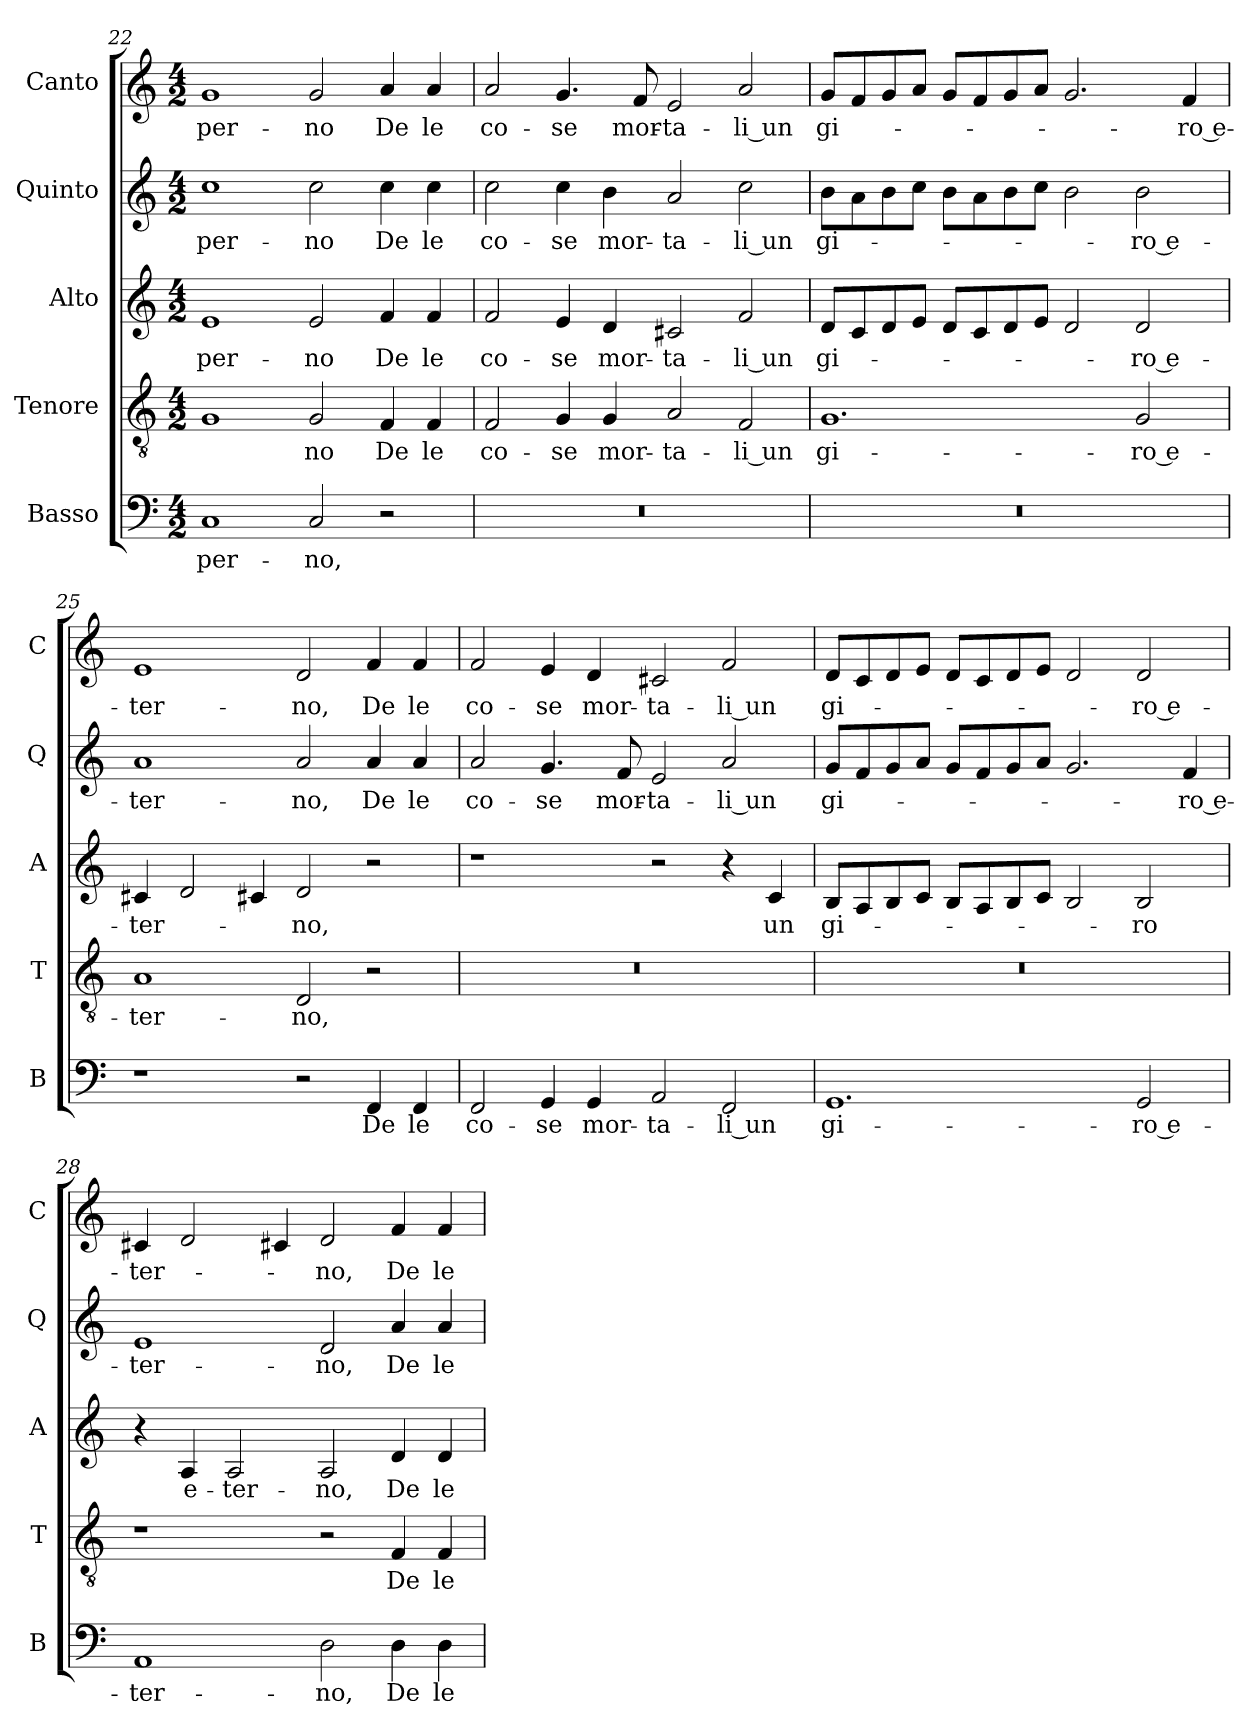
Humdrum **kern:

**kern	**text	**kern	**text	**kern	**text	**kern	**text	**kern	**text
*part5	*part5	*part4	*part4	*part3	*part3	*part2	*part2	*part1	*part1
*staff5	*staff5	*staff4	*staff4	*staff3	*staff3	*staff2	*staff2	*staff1	*staff1
*I"Basso	*	*I"Tenore	*	*I"Alto	*	*I"Quinto	*	*I"Canto	*
*I'B	*	*I'T	*	*I'A	*	*I'Q	*	*I'C	*
*clefF4	*	*clefGv2	*	*clefG2	*	*clefG2	*	*clefG2	*
*k[]	*	*k[]	*	*k[]	*	*k[]	*	*k[]	*
*C:	*	*C:	*	*C:	*	*C:	*	*C:	*
*M4/2	*	*M4/2	*	*M4/2	*	*M4/2	*	*M4/2	*
=22	=22	=22	=22	=22	=22	=22	=22	=22	=22
1C	-per-	1G	.	1e	-per-	1cc	-per-	1g	-per-
2C	-no,	2G	-no	2e	-no	2cc	-no	2g	-no
2r	.	4F	De	4f	De	4cc	De	4a	De
.	.	4F	le	4f	le	4cc	le	4a	le
=23	=23	=23	=23	=23	=23	=23	=23	=23	=23
0r	.	2F	co-	2f	co-	2cc	co-	2a	co-
.	.	4G	-se	4e	-se	4cc	-se	4.g	-se
.	.	4G	mor-	4d	mor-	4b	mor-	.	.
.	.	.	.	.	.	.	.	8f	mor-
.	.	2A	-ta-	2c#X	-ta-	2a	-ta-	2e	-ta-
.	.	2F	-li un	2f	-li un	2cc	-li un	2a	-li un
=24	=24	=24	=24	=24	=24	=24	=24	=24	=24
0r	.	1.G	gi-	8dL	gi-	8bL	gi-	8gL	gi-
.	.	.	.	8c	.	8a	.	8f	.
.	.	.	.	8d	.	8b	.	8g	.
.	.	.	.	8eJ	.	8ccJ	.	8aJ	.
.	.	.	.	8dL	.	8bL	.	8gL	.
.	.	.	.	8c	.	8a	.	8f	.
.	.	.	.	8d	.	8b	.	8g	.
.	.	.	.	8eJ	.	8ccJ	.	8aJ	.
.	.	.	.	2d	.	2b	.	2.g	.
.	.	2G	-ro e-	2d	-ro e-	2b	-ro e-	.	.
.	.	.	.	.	.	.	.	4f	-ro e-
=25	=25	=25	=25	=25	=25	=25	=25	=25	=25
1r	.	1A	-ter-	4c#X	-ter-	1a	-ter-	1e	-ter-
.	.	.	.	2d	.	.	.	.	.
.	.	.	.	4c#X	.	.	.	.	.
2r	.	2D	-no,	2d	-no,	2a	-no,	2d	-no,
4FF	De	2r	.	2r	.	4a	De	4f	De
4FF	le	.	.	.	.	4a	le	4f	le
=26	=26	=26	=26	=26	=26	=26	=26	=26	=26
2FF	co-	0r	.	1r	.	2a	co-	2f	co-
4GG	-se	.	.	.	.	4.g	-se	4e	-se
4GG	mor-	.	.	.	.	.	.	4d	mor-
.	.	.	.	.	.	8f	mor-	.	.
2AA	-ta-	.	.	2r	.	2e	-ta-	2c#X	-ta-
2FF	-li un	.	.	4r	.	2a	-li un	2f	-li un
.	.	.	.	4c	un	.	.	.	.
=27	=27	=27	=27	=27	=27	=27	=27	=27	=27
1.GG	gi-	0r	.	8BL	gi-	8gL	gi-	8dL	gi-
.	.	.	.	8A	.	8f	.	8c	.
.	.	.	.	8B	.	8g	.	8d	.
.	.	.	.	8cJ	.	8aJ	.	8eJ	.
.	.	.	.	8BL	.	8gL	.	8dL	.
.	.	.	.	8A	.	8f	.	8c	.
.	.	.	.	8B	.	8g	.	8d	.
.	.	.	.	8cJ	.	8aJ	.	8eJ	.
.	.	.	.	2B	.	2.g	.	2d	.
2GG	-ro e-	.	.	2B	-ro	.	.	2d	-ro e-
.	.	.	.	.	.	4f	-ro e-	.	.
=28	=28	=28	=28	=28	=28	=28	=28	=28	=28
1AA	-ter-	1r	.	4r	.	1e	-ter-	4c#X	-ter-
.	.	.	.	4A	e-	.	.	2d	.
.	.	.	.	2A	-ter-	.	.	.	.
.	.	.	.	.	.	.	.	4c#X	.
2D	-no,	2r	.	2A	-no,	2d	-no,	2d	-no,
4D	De	4F	De	4d	De	4a	De	4f	De
4D	le	4F	le	4d	le	4a	le	4f	le
=	=	=	=	=	=	=	=	=	=
*-	*-	*-	*-	*-	*-	*-	*-	*-	*-
